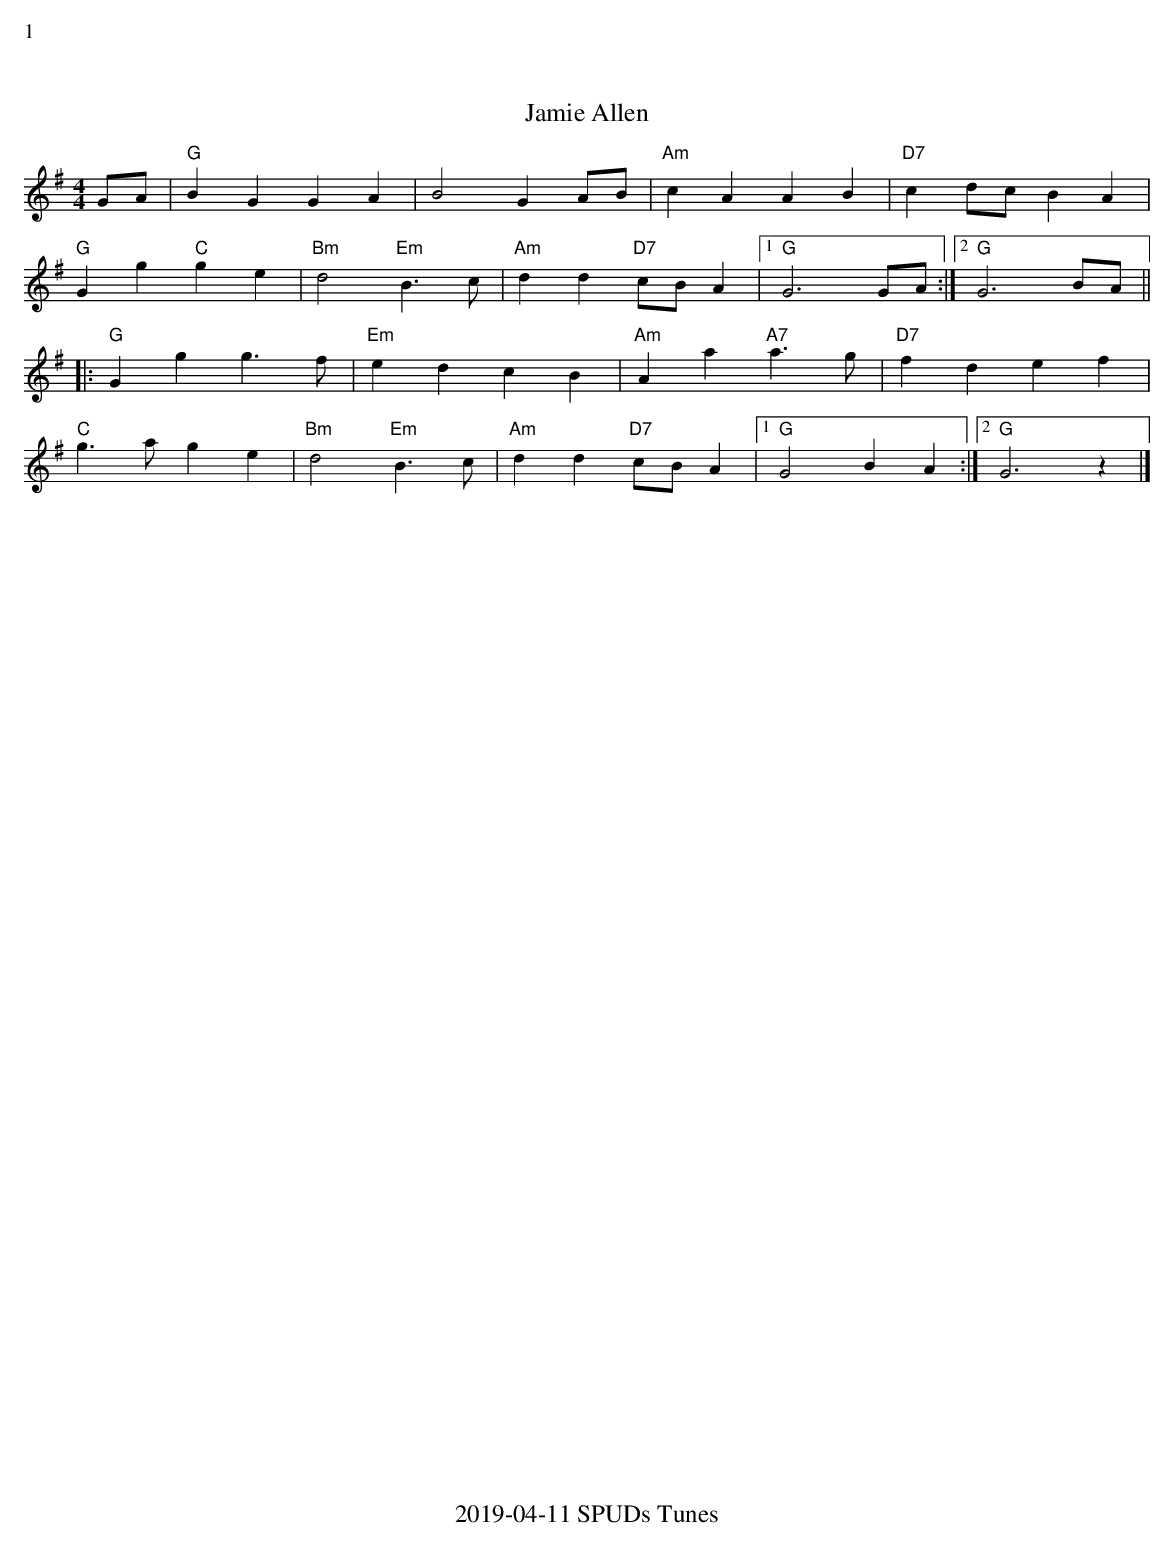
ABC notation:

X:1
%%text 1
T:Jamie Allen
M:4/4
L:1/4
K:G
G/2A/2|"G"BG GA|B2 GA/2B/2|"Am"cA AB|"D7"cd/c/ BA|
"G"Gg "C"ge|"Bm"d2 "Em"B3/2c/2|"Am"dd "D7"c/2B/2A|1"G"G3G/A/:|2"G"G3B/A/||
|: "G"Gg g3/2f/2|"Em"ed cB|"Am"Aa "A7"a3/2g/2|"D7"fd ef|
"C"g3/2a/2 ge|"Bm"d2 "Em"B3/2c/2|"Am"dd "D7"c/2B/2A|1"G"G2BA:|2"G"G3z|]
